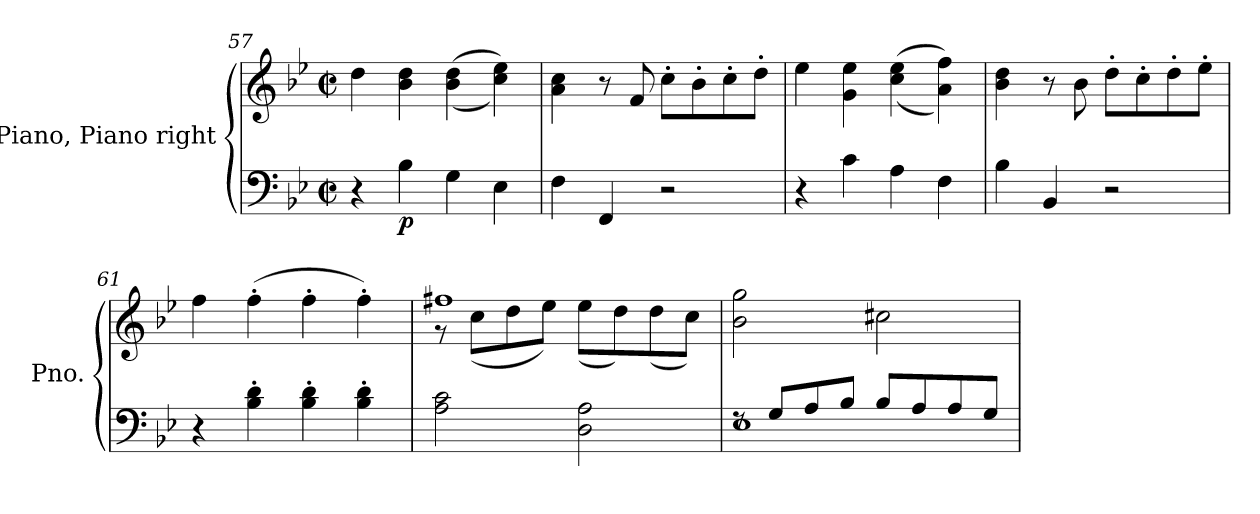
**kern	**kern	**dynam
*part1	*part1	*part1
*staff2	*staff1	*staff1/2
*I"Piano, Piano right	*	*
*I'Pno.	*	*
*clefF4	*clefG2	*
*k[b-e-]	*k[b-e-]	*
*M2/2	*M2/2	*
*met(c|)	*met(c|)	*
=57	=57	=57
4r	4dd\	.
!	!	!LO:DY:b=2
4B-\	4b-\ 4dd\	p
4G\	(>(>4b-\ 4dd\	.
4E-\	4cc\ 4ee-\))	.
=58	=58	=58
4F\	4a\ 4cc\	.
4FF/	8r	.
.	8f/	.
2r	8cc'\L	.
.	8b-'\	.
.	8cc'\	.
.	8dd'\J	.
=59	=59	=59
4r	4ee-\	.
4c\	4g\ 4ee-\	.
4A\	(<(>4cc\ 4ee-\	.
4F\	4a\ 4ff\))	.
=60	=60	=60
4B-\	4b-\ 4dd\	.
4BB-/	8r	.
.	8b-\	.
2r	8dd'\L	.
.	8cc'\	.
.	8dd'\	.
.	8ee-'\J	.
=61	=61	=61
4r	4ff\	.
4B-\' 4d\'	(>4ff'\	.
4B-\' 4d\'	4ff'\	.
4B-\' 4d\'	4ff'\)	.
!!LO:PB:g=z
=62	=62	=62
*	*^	*
2A\ 2c\	1ff#X	8r	.
.	.	(<8cc\L	.
.	.	8dd\	.
.	.	8ee-\J)	.
2D\ 2A\	.	(<8ee-\L	.
.	.	8dd\)	.
.	.	(<8dd\	.
.	.	8cc\J)	.
*	*v	*v	*
=63	=63	=63
*^	*	*
8rF	1E-	2b-\ 2gg\	.
8G/L	.	.	.
8A/	.	.	.
8B-/J	.	.	.
8B-/L	.	2cc#X\	.
8A/	.	.	.
8A/	.	.	.
8G/J	.	.	.
*v	*v	*	*
=	=	=
*-	*-	*-
